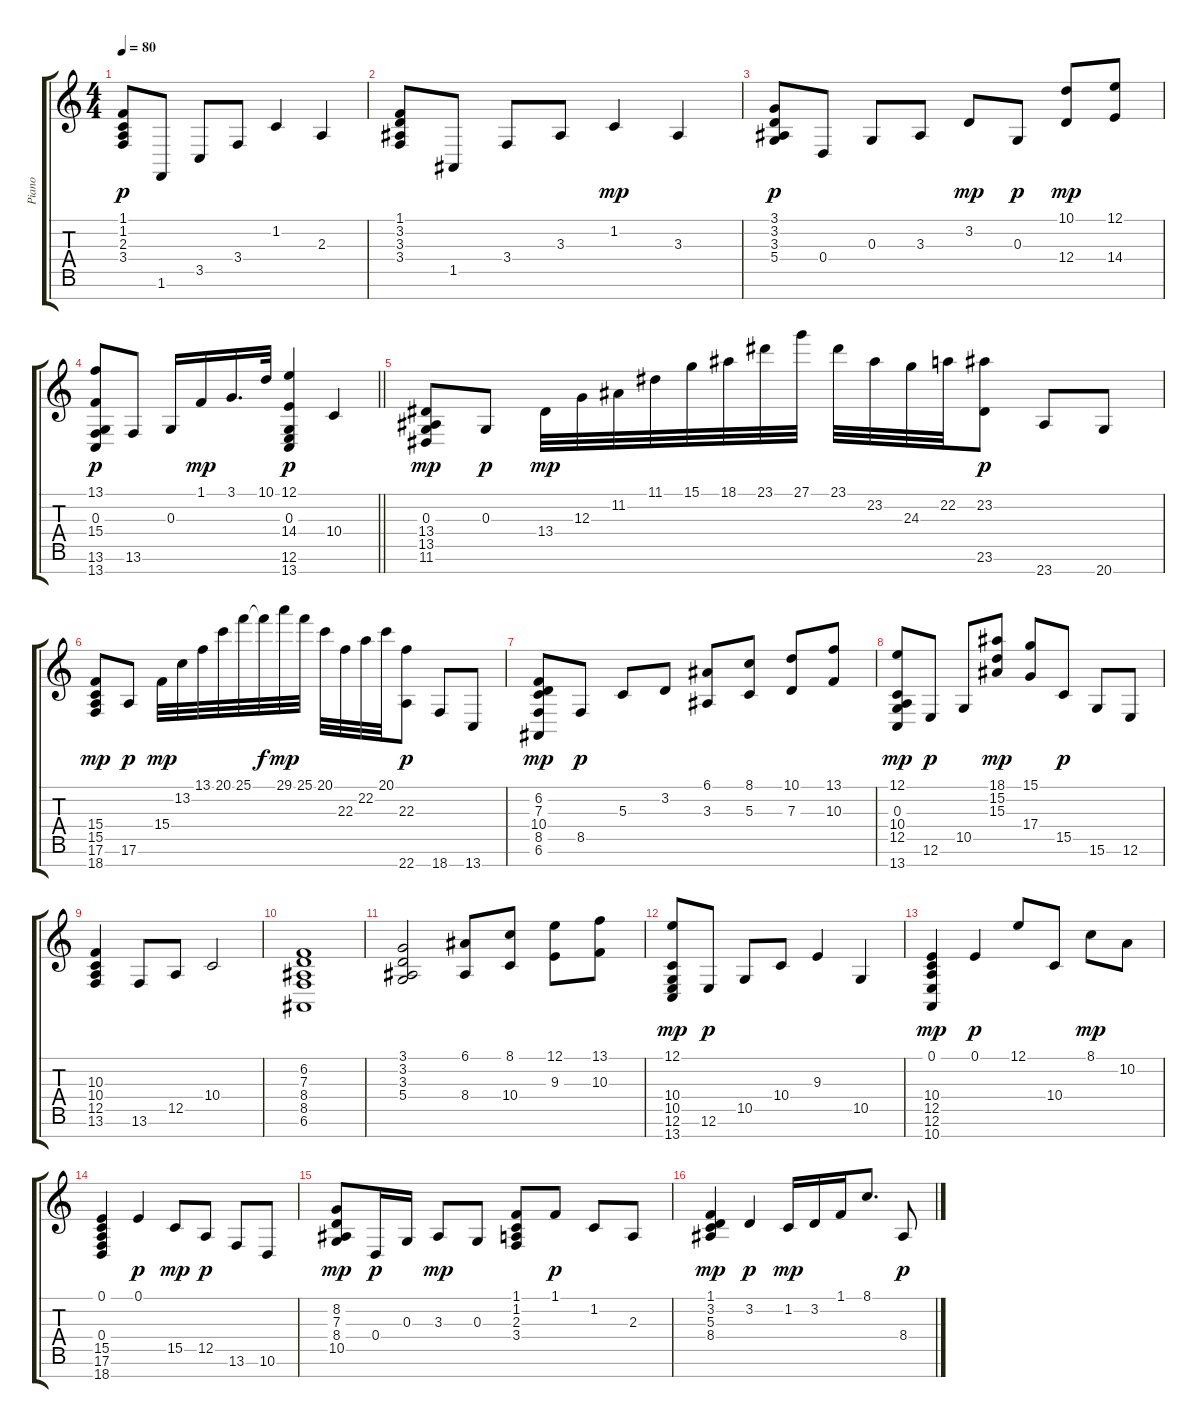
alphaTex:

\track ("Piano" "Piano") {instrument acousticgrandpiano}
\staff {score tabs}
\tuning (E4 B3 G3 D3 A2 E2 B1) {hide}
\ts (4 4)
\tempo 80
\clef g2
\ks c
(1.1 1.2 2.3 3.4).8{dy p} 1.6.8 3.5.8 3.4.8 1.2.4 2.3.4 |
(1.1 3.2 3.3 3.4).8 1.5.8 3.4.8 3.3.8 1.2.4{dy mp} 3.3.4 |
(3.1 3.2 3.3 5.4).8{dy p} 0.4.8 0.3.8 3.3.8 3.2.8{dy mp} 0.3.8{dy p} (10.1 12.4).8{dy mp} (12.1 14.4).8 |
\barLineRight lightlight
(13.1 0.3 15.4 13.6 13.7).8{dy p} 13.6.8 0.3.16 1.1.16{dy mp} 3.1.16{d} 10.1.32 (12.1 0.3 14.4 12.6 13.7).4{dy p} 10.4.4 |
(0.3 13.4 13.5 11.6).8{dy mp} 0.3.8{dy p} 13.4.32{dy mp} 12.3.32 11.2.32 11.1.32 15.1.32 18.1.32 23.1.32 27.1.32 23.1.32 23.2.32 24.3.32 22.2.32 (23.2 23.6).8{dy p} 23.7.8 20.7.8 |
(15.4 15.5 17.6 18.7).8{dy mp} 17.6.8{dy p} 15.4.32{dy mp} 13.2.32 13.1.32 20.1.32 25.1.32 25.1{t}.32{dy f} 29.1.32{dy mp} 25.1.32 20.1.32 22.3.32 22.2.32 20.1.32 (22.3 22.7).8{dy p} 18.7.8 13.7.8 |
(6.2 7.3 10.4 8.5 6.6).8{dy mp} 8.5.8{dy p} 5.3.8 3.2.8 (6.1 3.3).8 (8.1 5.3).8 (10.1 7.3).8 (13.1 10.3).8 |
(12.1 0.3 10.4 12.5 13.7).8{dy mp} 12.6.8{dy p} 10.5.8 (18.1 15.2 15.3).8{dy mp} (15.1 17.4).8 15.5.8{dy p} 15.6.8 12.6.8 |
(10.3 10.4 12.5 13.6).4 13.6.8 12.5.8 10.4.2 |
(6.2 7.3 8.4 8.5 6.6).1 |
(3.1 3.2 3.3 5.4).2 (6.1 8.4).8 (8.1 10.4).8 (12.1 9.3).8 (13.1 10.3).8 |
(12.1 10.4 10.5 12.6 13.7).8{dy mp} 12.6.8{dy p} 10.5.8 10.4.8 9.3.4 10.5.4 |
(0.1 10.4 12.5 12.6 10.7).4{dy mp} 0.1.4{dy p} 12.1.8 10.4.8 8.1.8{dy mp} 10.2.8 |
(0.1 0.4 15.5 17.6 18.7).4 0.1.4{dy p} 15.5.8{dy mp} 12.5.8{dy p} 13.6.8 10.6.8 |
(8.2 7.3 8.4 10.5).8{dy mp} 0.4.16{dy p} 0.3.16 3.3.8{dy mp} 0.3.8 (1.1 1.2 2.3 3.4).8 1.1.8{dy p} 1.2.8 2.3.8 |
(1.1 3.2 5.3 8.4).4{dy mp} 3.2.4{dy p} 1.2.16{dy mp} 3.2.16 1.1.16 8.1.8{d} 8.4.8{dy p}
